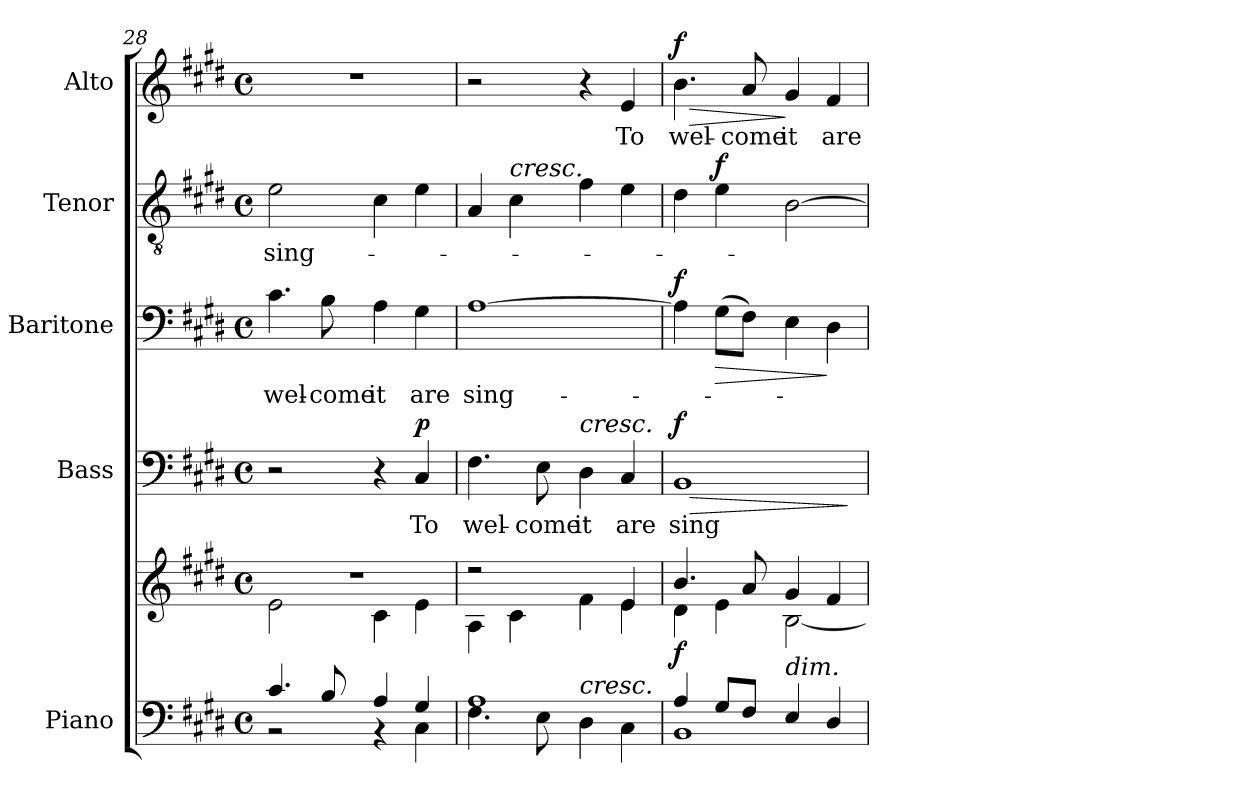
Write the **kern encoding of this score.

**kern	**kern	**dynam	**kern	**text	**dynam	**kern	**text	**dynam	**kern	**text	**dynam	**kern	**text	**dynam
*part5	*part5	*part5	*part4	*part4	*part4	*part3	*part3	*part3	*part2	*part2	*part2	*part1	*part1	*part1
*staff6	*staff5	*staff5/6	*staff4	*staff4	*staff4	*staff3	*staff3	*staff3	*staff2	*staff2	*staff2	*staff1	*staff1	*staff1
*I"Piano	*	*	*I"Bass	*	*	*I"Baritone	*	*	*I"Tenor	*	*	*I"Alto	*	*
*I'Pno.	*	*	*I'B.	*	*	*I'Bar.	*	*	*I'T.	*	*	*I'A.	*	*
!!LO:PB:g=z
*clefF4	*clefG2	*	*clefF4	*	*	*clefF4	*	*	*clefGv2	*	*	*clefG2	*	*
*	*	*	*	*	*	*	*	*	*ITrd7c12	*	*	*	*	*
*k[f#c#g#d#]	*k[f#c#g#d#]	*	*k[f#c#g#d#]	*	*	*k[f#c#g#d#]	*	*	*k[f#c#g#d#]	*	*	*k[f#c#g#d#]	*	*
*E:	*E:	*	*E:	*	*	*E:	*	*	*E:	*	*	*E:	*	*
*M4/4	*M4/4	*	*M4/4	*	*	*M4/4	*	*	*M4/4	*	*	*M4/4	*	*
*met(c)	*met(c)	*	*met(c)	*	*	*met(c)	*	*	*met(c)	*	*	*met(c)	*	*
=28	=28	=28	=28	=28	=28	=28	=28	=28	=28	=28	=28	=28	=28	=28
*^	*^	*	*	*	*	*	*	*	*	*	*	*	*	*
!	!	!	!	!	!	!	!	!	!LO:LY:b:color=#000000	!	!	!	!	!	!	!
!	!	!	!	!	!	!	!	!	!	!	!	!LO:LY:b:color=#000000	!	!	!	!
4.c#i/	2r	1r	2ei\	.	2r	.	.	4.c#i\	wel-	.	2Ei\	sing-	.	1r	.	.
!	!	!	!	!	!	!	!	!	!LO:LY:b:color=#000000	!	!	!	!	!	!	!
8Bi/	.	.	.	.	.	.	.	8Bi\	-come	.	.	.	.	.	.	.
!	!	!	!	!	!	!	!	!	!LO:LY:b:color=#000000	!	!	!	!	!	!	!
4Ai/	4r	.	4c#i\	.	4r	.	.	4Ai\	it	.	4C#i\	.	.	.	.	.
!	!	!	!	!	!	!LO:LY:b:color=#000000	!	!	!	!	!	!	!	!	!	!
!	!	!	!	!	!	!	!	!	!LO:LY:b:color=#000000	!	!	!	!	!	!	!
4G#i/	4C#i\	.	4ei\	.	4C#i/	To	p	4G#i\	are	.	4Ei\	.	.	.	.	.
=29	=29	=29	=29	=29	=29	=29	=29	=29	=29	=29	=29	=29	=29	=29	=29	=29
!	!	!	!	!	!	!LO:LY:b:color=#000000	!	!	!	!	!	!	!	!	!	!
!	!	!	!	!	!	!	!	!	!LO:LY:b:color=#000000	!	!	!	!	!	!	!
1Ai	4.F#i\	2r	4Ai\	.	4.F#i\	wel-	.	[1Ai	sing-	.	4AAi/	.	.	2r	.	.
!	!	!	!	!	!	!	!	!	!	!	!LO:TX:a:i:t=cresc.	!	!	!	!	!
.	.	.	4c#i\	.	.	.	.	.	.	.	4C#i\	.	.	.	.	.
!	!	!	!	!	!	!LO:LY:b:color=#000000	!	!	!	!	!	!	!	!	!	!
.	8Ei\	.	.	.	8Ei\	-come	.	.	.	.	.	.	.	.	.	.
!	!	!	!	!	!LO:TX:a:i:t=cresc.	!	!	!	!	!	!	!	!	!	!	!
!	!LO:TX:a:i:t=cresc.	!	!	!	!	!	!	!	!	!	!	!	!	!	!	!
!	!	!	!	!	!	!LO:LY:b:color=#000000	!	!	!	!	!	!	!	!	!	!
.	4D#i\	4ryy	4f#i\	.	4D#i\	it	.	.	.	.	4F#i\	.	.	4r	.	.
!	!	!	!	!	!	!LO:LY:b:color=#000000	!	!	!	!	!	!	!	!	!	!
!	!	!	!	!	!	!	!	!	!	!	!	!	!	!	!LO:LY:b:color=#000000	!
.	4C#i\	4ei/	4ei\	.	4C#i/	are	.	.	.	.	4Ei\	.	.	4ei/	To	.
=30	=30	=30	=30	=30	=30	=30	=30	=30	=30	=30	=30	=30	=30	=30	=30	=30
!	!	!	!	!	!	!LO:LY:b:color=#000000	!LO:HP:b	!	!	!	!	!	!	!	!	!
!	!	!	!	!	!	!	!	!	!	!	!	!	!	!	!LO:LY:b:color=#000000	!LO:HP:b
4Ai/	1BBi	4.bi/	4d#i\	f	1BBi	sing-	> f	4Ai\]	.	f	4D#i\	.	.	4.bi\	wel-	> f
!	!	!	!	!	!	!	!	!	!	!LO:HP:b	!	!	!	!	!	!
8G#i/L	.	.	4ei\	.	.	.	.	(8G#i\L	.	>	4Ei\	.	f	.	.	.
!	!	!	!	!	!	!	!	!	!	!	!	!	!	!	!LO:LY:b:color=#000000	!
8F#i/J	.	8ai/	.	.	.	.	.	8F#i\J)	.	.	.	.	.	8ai/	-come	.
!LO:TX:a:i:t=dim.	!	!	!	!	!	!	!	!	!	!	!	!	!	!	!	!
!	!	!	!	!	!	!	!	!	!	!	!	!	!	!	!LO:LY:b:color=#000000	!
4Ei/	.	4g#i/	[2Bi\	.	.	.	.	4Ei\	.	.	[2BBi\	.	.	4g#i/	it	]
!	!	!	!	!	!	!	!	!	!	!	!	!	!	!	!LO:LY:b:color=#000000	!
4D#i/	.	4f#i/	.	.	.	.	.	4D#i\	.	]	.	.	.	4f#i/	are	.
*v	*v	*	*	*	*	*	*	*	*	*	*	*	*	*	*	*
*	*v	*v	*	*	*	*	*	*	*	*	*	*	*	*	*
.	.	.	.	.	]	.	.	.	.	.	.	.	.	.
=	=	=	=	=	=	=	=	=	=	=	=	=	=	=
*-	*-	*-	*-	*-	*-	*-	*-	*-	*-	*-	*-	*-	*-	*-
